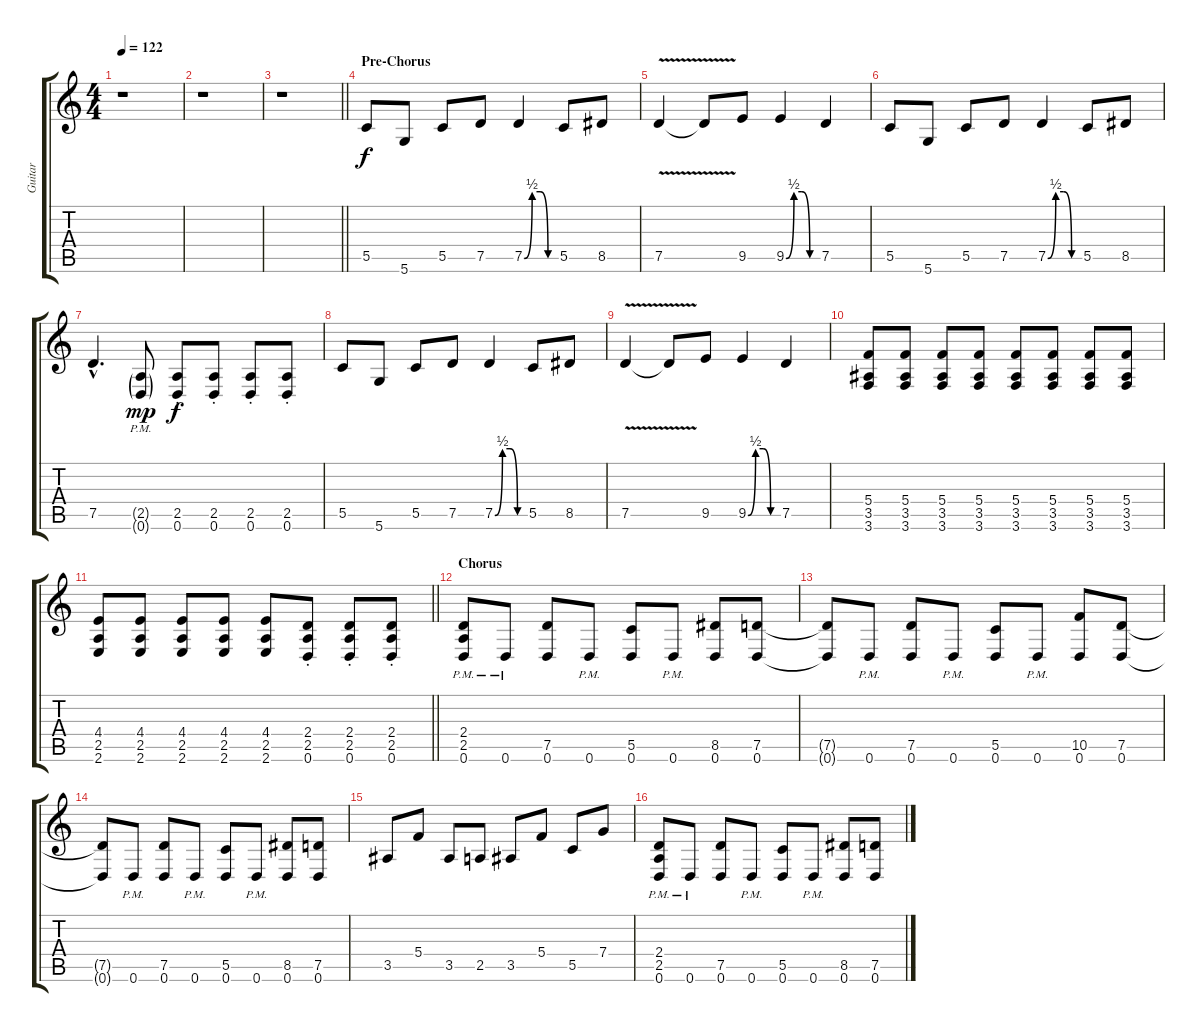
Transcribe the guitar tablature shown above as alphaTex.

\track ("Guitar" "Guitar") {instrument distortionguitar}
\staff {score tabs}
\tuning (D4 A3 F3 C3 G2 D2) {hide}
\ts (4 4)
\tempo 122
\clef g2
\ks c
r.1{dy f} |
r.1 |
\barLineRight lightlight
r.1 |
\section ("" "Pre-Chorus")
5.5.8 5.6.8 5.5.8 7.5.8 7.5{be (custom 0 0 15 2 30 2 45 0 60 0)}.4 5.5.8 8.5.8 |
7.5{v}.4 7.5{t}.8 9.5.8 9.5{be (custom 0 0 15 2 30 2 45 0 60 0)}.4 7.5.4 |
5.5.8 5.6.8 5.5.8 7.5.8 7.5{be (custom 0 0 15 2 30 2 45 0 60 0)}.4 5.5.8 8.5.8 |
7.5{hac}.4{d} (2.5{g pm} 0.6{g pm}).8{dy mp} (2.5{st} 0.6{st}).8{dy f} (2.5{st} 0.6{st}).8 (2.5{st} 0.6{st}).8 (2.5{st} 0.6{st}).8 |
5.5.8 5.6.8 5.5.8 7.5.8 7.5{be (custom 0 0 15 2 30 2 45 0 60 0)}.4 5.5.8 8.5.8 |
7.5{v}.4 7.5{t}.8 9.5.8 9.5{be (custom 0 0 15 2 30 2 45 0 60 0)}.4 7.5.4 |
(5.4 3.5 3.6).8 (5.4 3.5 3.6).8 (5.4 3.5 3.6).8 (5.4 3.5 3.6).8 (5.4 3.5 3.6).8 (5.4 3.5 3.6).8 (5.4 3.5 3.6).8 (5.4 3.5 3.6).8 |
\barLineRight lightlight
(4.4 2.5 2.6).8 (4.4 2.5 2.6).8 (4.4 2.5 2.6).8 (4.4 2.5 2.6).8 (4.4 2.5 2.6).8 (2.4{st} 2.5{st} 0.6{st}).8 (2.4{st} 2.5{st} 0.6{st}).8 (2.4{st} 2.5{st} 0.6{st}).8 |
\section ("" "Chorus")
(2.4{pm} 2.5{pm} 0.6{pm}).8 0.6{pm}.8 (7.5 0.6).8 0.6{pm}.8 (5.5 0.6).8 0.6{pm}.8 (8.5 0.6).8 (7.5 0.6).8 |
(7.5{t} 0.6{t}).8 0.6{pm}.8 (7.5 0.6).8 0.6{pm}.8 (5.5 0.6).8 0.6{pm}.8 (10.5 0.6).8 (7.5 0.6).8 |
(7.5{t} 0.6{t}).8 0.6{pm}.8 (7.5 0.6).8 0.6{pm}.8 (5.5 0.6).8 0.6{pm}.8 (8.5 0.6).8 (7.5 0.6).8 |
3.5.8 5.4.8 3.5.8 2.5.8 3.5.8 5.4.8 5.5.8 7.4.8 |
(2.4{pm} 2.5{pm} 0.6{pm}).8 0.6{pm}.8 (7.5 0.6).8 0.6{pm}.8 (5.5 0.6).8 0.6{pm}.8 (8.5 0.6).8 (7.5 0.6).8
